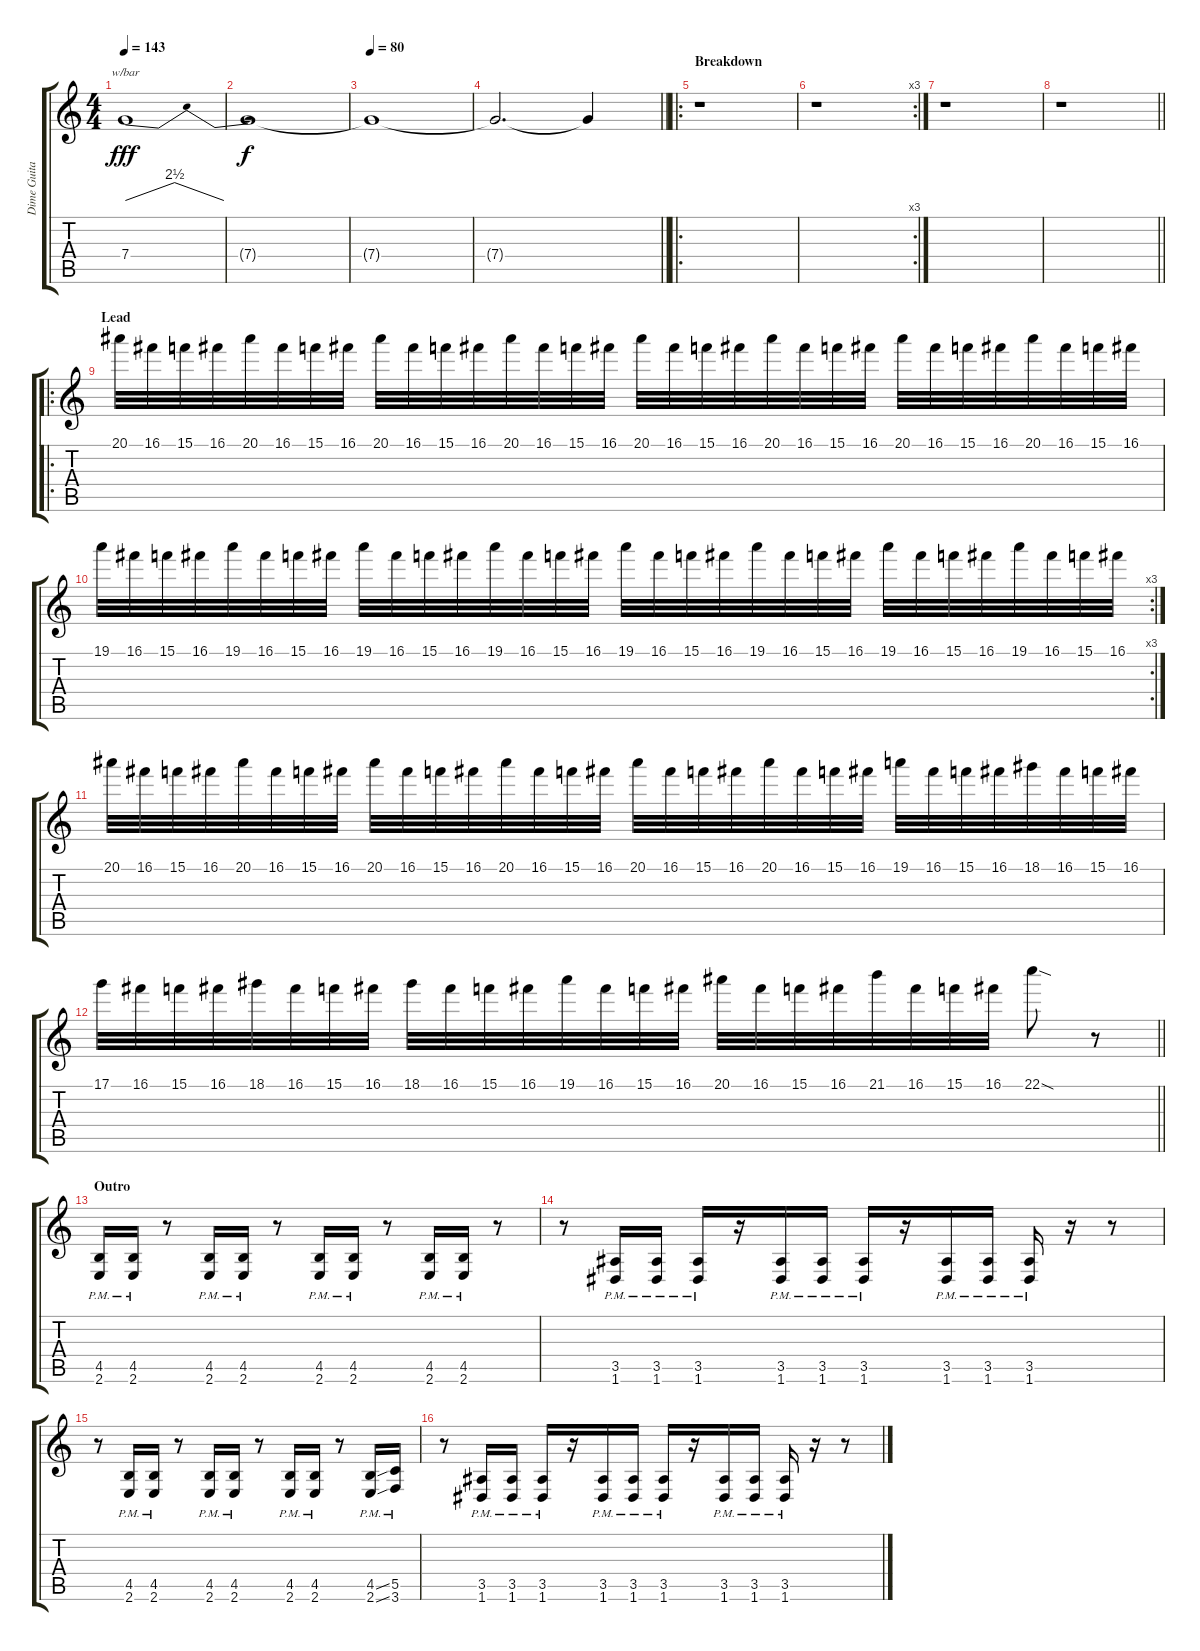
\track ("Dime Guitar 2" "Dime Guita") {instrument distortionguitar}
\staff {score tabs}
\tuning (D4 A3 F3 C3 G2 D2) {hide}
\ts (4 4)
\tempo 143
\clef g2
\ks c
7.4.1{tbe (dip default 0 0 45 10 58 10 60 0) dy fff} |
7.4{t}.1{dy f} |
\tempo 80
7.4{t}.1 |
\barLineRight lightlight
7.4{t}.2{d} 7.4{t}.4 |
\ro
\section ("" "Breakdown")
r.1 |
\rc 3
r.1 |
r.1 |
\barLineRight lightlight
r.1 |
\ro
\section ("" "Lead")
20.1.32{balance 0} 16.1.32 15.1.32 16.1.32 20.1.32 16.1.32 15.1.32 16.1.32 20.1.32 16.1.32 15.1.32 16.1.32 20.1.32 16.1.32 15.1.32 16.1.32 20.1.32 16.1.32 15.1.32 16.1.32 20.1.32 16.1.32 15.1.32 16.1.32 20.1.32 16.1.32 15.1.32 16.1.32 20.1.32 16.1.32 15.1.32 16.1.32 |
\rc 3
19.1.32 16.1.32 15.1.32 16.1.32 19.1.32 16.1.32 15.1.32 16.1.32 19.1.32 16.1.32 15.1.32 16.1.32 19.1.32 16.1.32 15.1.32 16.1.32 19.1.32 16.1.32 15.1.32 16.1.32 19.1.32 16.1.32 15.1.32 16.1.32 19.1.32 16.1.32 15.1.32 16.1.32 19.1.32 16.1.32 15.1.32 16.1.32 |
20.1.32 16.1.32 15.1.32 16.1.32 20.1.32 16.1.32 15.1.32 16.1.32 20.1.32 16.1.32 15.1.32 16.1.32 20.1.32 16.1.32 15.1.32 16.1.32 20.1.32 16.1.32 15.1.32 16.1.32 20.1.32 16.1.32 15.1.32 16.1.32 19.1.32 16.1.32 15.1.32 16.1.32 18.1.32 16.1.32 15.1.32 16.1.32 |
\barLineRight lightlight
17.1.32 16.1.32 15.1.32 16.1.32 18.1.32 16.1.32 15.1.32 16.1.32 18.1.32 16.1.32 15.1.32 16.1.32 19.1.32 16.1.32 15.1.32 16.1.32 20.1.32 16.1.32 15.1.32 16.1.32 21.1.32 16.1.32 15.1.32 16.1.32 22.1{sod}.8 r.8 |
\section ("" "Outro")
(4.5{pm} 2.6{pm}).16 (4.5{pm} 2.6{pm}).16 r.8 (4.5{pm} 2.6{pm}).16 (4.5{pm} 2.6{pm}).16 r.8 (4.5{pm} 2.6{pm}).16 (4.5{pm} 2.6{pm}).16 r.8 (4.5{pm} 2.6{pm}).16 (4.5{pm} 2.6{pm}).16 r.8 |
r.8 (3.5{pm} 1.6{pm}).16 (3.5{pm} 1.6{pm}).16 (3.5{pm} 1.6{pm}).16 r.16 (3.5{pm} 1.6{pm}).16 (3.5{pm} 1.6{pm}).16 (3.5{pm} 1.6{pm}).16 r.16 (3.5{pm} 1.6{pm}).16 (3.5{pm} 1.6{pm}).16 (3.5{pm} 1.6{pm}).16 r.16 r.8 |
r.8 (4.5{pm} 2.6{pm}).16 (4.5{pm} 2.6{pm}).16 r.8 (4.5{pm} 2.6{pm}).16 (4.5{pm} 2.6{pm}).16 r.8 (4.5{pm} 2.6{pm}).16 (4.5{pm} 2.6{pm}).16 r.8 (4.5{ss pm} 2.6{ss pm}).16 (5.5{pm} 3.6{pm}).16 |
r.8 (3.5{pm} 1.6{pm}).16 (3.5{pm} 1.6{pm}).16 (3.5{pm} 1.6{pm}).16 r.16 (3.5{pm} 1.6{pm}).16 (3.5{pm} 1.6{pm}).16 (3.5{pm} 1.6{pm}).16 r.16 (3.5{pm} 1.6{pm}).16 (3.5{pm} 1.6{pm}).16 (3.5{pm} 1.6{pm}).16 r.16 r.8
